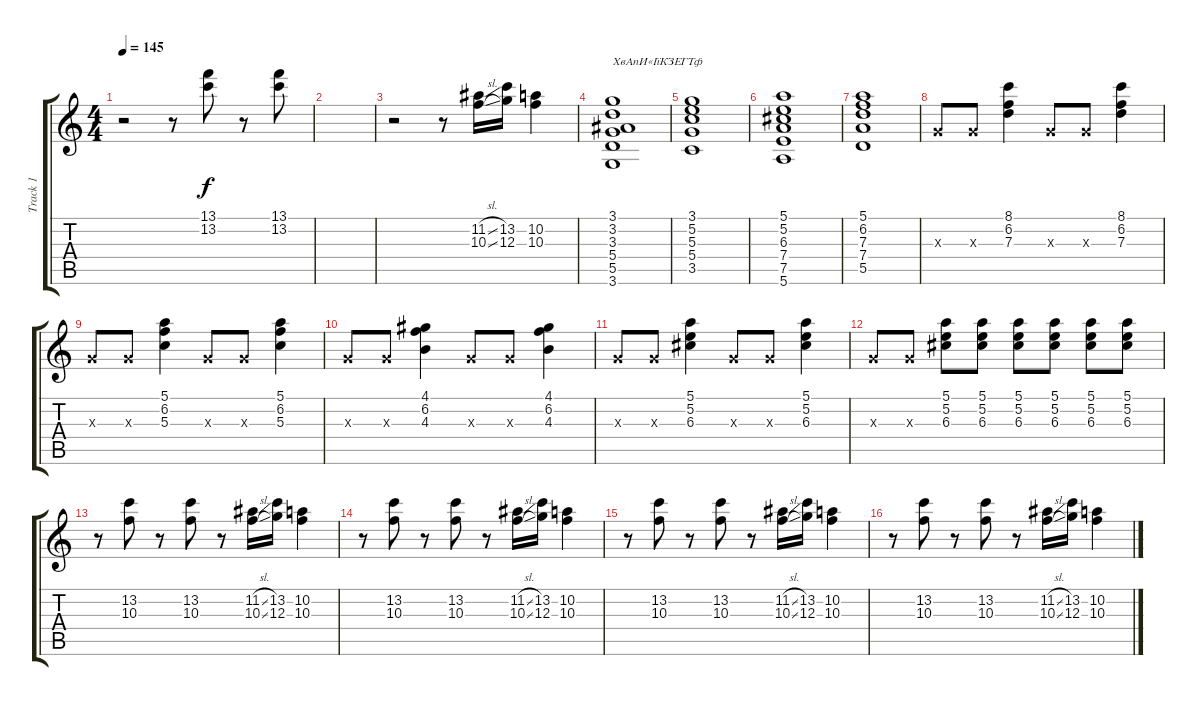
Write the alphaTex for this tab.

\track ("Track 1" "Track 1") {instrument electricguitarclean}
\staff {score tabs}
\tuning (E4 B3 G3 D3 A2 E2) {hide}
\ts (4 4)
\tempo 145
\clef g2
\ks c
r.2{dy f} r.8 (13.1 13.2).8 r.8 (13.1 13.2).8 |
|
r.2 r.8 (11.2{sl} 10.3{sl}).16 (13.2 12.3).16 (10.2 10.3).4 |
(3.1 3.2 3.3 5.4 5.5 3.6).1{txt "ХвАпИ«ІїКЗЕГТф"} |
(3.1 5.2 5.3 5.4 3.5).1 |
(5.1 5.2 6.3 7.4 7.5 5.6).1 |
(5.1 6.2 7.3 7.4 5.5).1 |
0.3{x}.8 0.3{x}.8 (8.1 6.2 7.3).4 0.3{x}.8 0.3{x}.8 (8.1 6.2 7.3).4 |
0.3{x}.8 0.3{x}.8 (5.1 6.2 5.3).4 0.3{x}.8 0.3{x}.8 (5.1 6.2 5.3).4 |
0.3{x}.8 0.3{x}.8 (4.1 6.2 4.3).4 0.3{x}.8 0.3{x}.8 (4.1 6.2 4.3).4 |
0.3{x}.8 0.3{x}.8 (5.1 5.2 6.3).4 0.3{x}.8 0.3{x}.8 (5.1 5.2 6.3).4 |
0.3{x}.8 0.3{x}.8 (5.1 5.2 6.3).8 (5.1 5.2 6.3).8 (5.1 5.2 6.3).8 (5.1 5.2 6.3).8 (5.1 5.2 6.3).8 (5.1 5.2 6.3).8 |
r.8 (13.2 10.3).8 r.8 (13.2 10.3).8 r.8 (11.2{sl} 10.3{sl}).16 (13.2 12.3).16 (10.2 10.3).4 |
r.8 (13.2 10.3).8 r.8 (13.2 10.3).8 r.8 (11.2{sl} 10.3{sl}).16 (13.2 12.3).16 (10.2 10.3).4 |
r.8 (13.2 10.3).8 r.8 (13.2 10.3).8 r.8 (11.2{sl} 10.3{sl}).16 (13.2 12.3).16 (10.2 10.3).4 |
r.8 (13.2 10.3).8 r.8 (13.2 10.3).8 r.8 (11.2{sl} 10.3{sl}).16 (13.2 12.3).16 (10.2 10.3).4
